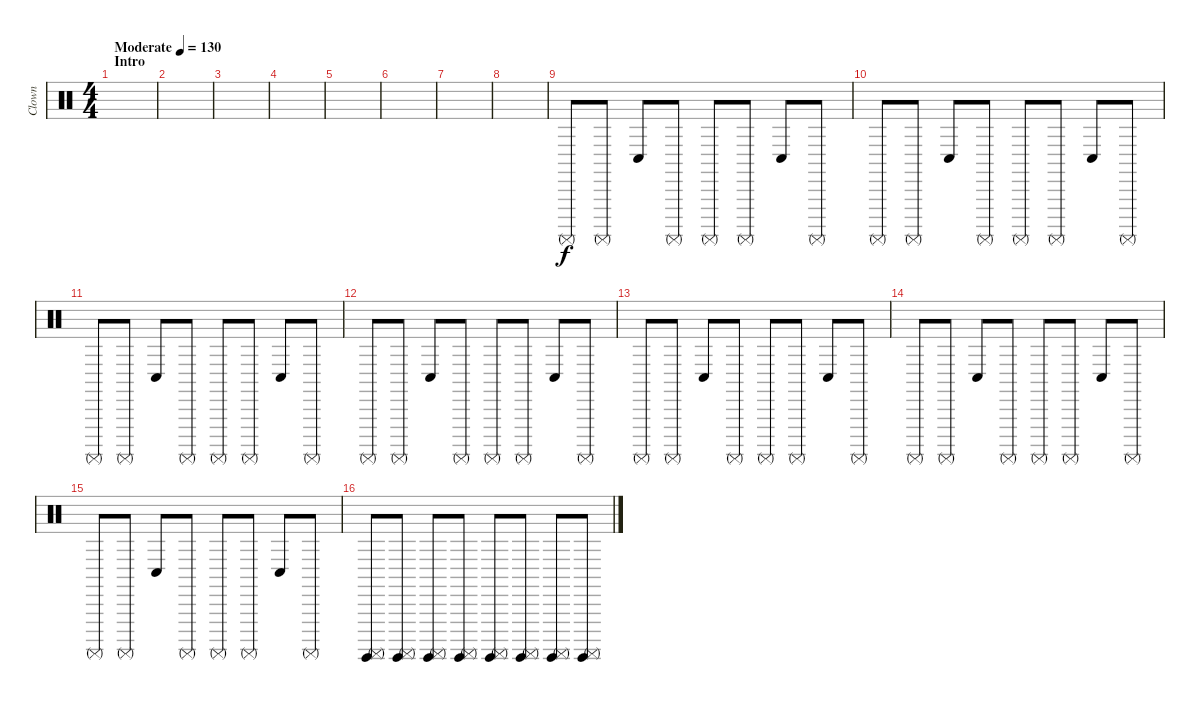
\track ("Clown" "Clown") {instrument percussion}
\staff {score}
\articulation defaults
\ts (4 4)
\section ("" "Intro")
\tempo (130 "Moderate")
\clef neutral
\ks c
|
|
|
|
|
|
|
|
"Surdo (mute)".8{volume 4 balance 8} "Surdo (mute)".8 "Conga low (hit)".8 "Surdo (mute)".8 "Surdo (mute)".8 "Surdo (mute)".8 "Conga low (hit)".8 "Surdo (mute)".8 |
"Surdo (mute)".8 "Surdo (mute)".8 "Conga low (hit)".8 "Surdo (mute)".8 "Surdo (mute)".8 "Surdo (mute)".8 "Conga low (hit)".8 "Surdo (mute)".8 |
"Surdo (mute)".8 "Surdo (mute)".8 "Conga low (hit)".8 "Surdo (mute)".8 "Surdo (mute)".8 "Surdo (mute)".8 "Conga low (hit)".8 "Surdo (mute)".8 |
"Surdo (mute)".8 "Surdo (mute)".8 "Conga low (hit)".8 "Surdo (mute)".8 "Surdo (mute)".8 "Surdo (mute)".8 "Conga low (hit)".8 "Surdo (mute)".8 |
"Surdo (mute)".8 "Surdo (mute)".8 "Conga low (hit)".8 "Surdo (mute)".8 "Surdo (mute)".8 "Surdo (mute)".8 "Conga low (hit)".8 "Surdo (mute)".8 |
"Surdo (mute)".8 "Surdo (mute)".8 "Conga low (hit)".8 "Surdo (mute)".8 "Surdo (mute)".8 "Surdo (mute)".8 "Conga low (hit)".8 "Surdo (mute)".8 |
"Surdo (mute)".8 "Surdo (mute)".8 "Conga low (hit)".8 "Surdo (mute)".8 "Surdo (mute)".8 "Surdo (mute)".8 "Conga low (hit)".8 "Surdo (mute)".8 |
("Surdo (mute)" "Surdo (hit)").8 ("Surdo (mute)" "Surdo (hit)").8 ("Surdo (mute)" "Surdo (hit)").8 ("Surdo (mute)" "Surdo (hit)").8 ("Surdo (mute)" "Surdo (hit)").8 ("Surdo (mute)" "Surdo (hit)").8 ("Surdo (mute)" "Surdo (hit)").8 ("Surdo (mute)" "Surdo (hit)").8
